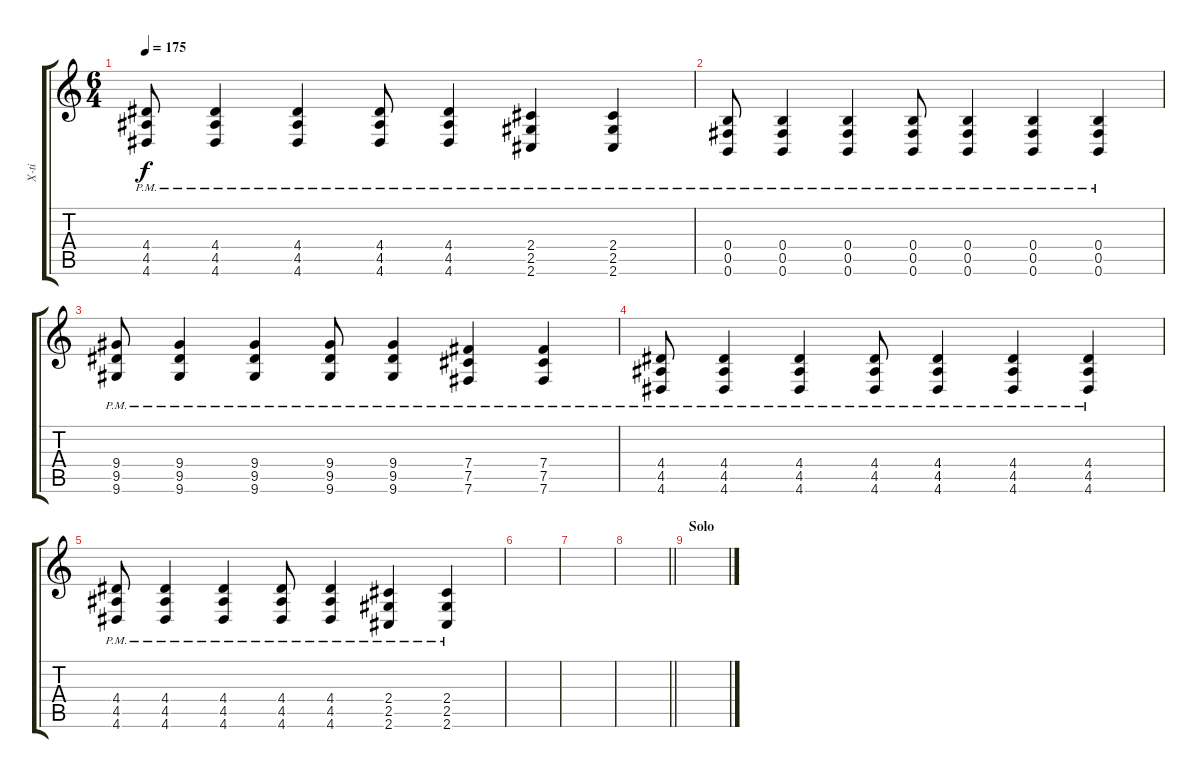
\track ("X-ti" "X-ti") {instrument distortionguitar}
\staff {score tabs}
\tuning (Db4 Ab3 E3 B2 Gb2 B1) {hide}
\ts (6 4)
\tempo 175
\clef g2
\ks c
(4.4{pm} 4.5{pm} 4.6{pm}).8{dy f} (4.4{pm} 4.5{pm} 4.6{pm}).4 (4.4{pm} 4.5{pm} 4.6{pm}).4 (4.4{pm} 4.5{pm} 4.6{pm}).8 (4.4{pm} 4.5{pm} 4.6{pm}).4 (2.4{pm} 2.5{pm} 2.6{pm}).4 (2.4{pm} 2.5{pm} 2.6{pm}).4 |
(0.4{pm} 0.5{pm} 0.6{pm}).8 (0.4{pm} 0.5{pm} 0.6{pm}).4 (0.4{pm} 0.5{pm} 0.6{pm}).4 (0.4{pm} 0.5{pm} 0.6{pm}).8 (0.4{pm} 0.5{pm} 0.6{pm}).4 (0.4{pm} 0.5{pm} 0.6{pm}).4 (0.4{pm} 0.5{pm} 0.6{pm}).4 |
(9.4{pm} 9.5{pm} 9.6{pm}).8 (9.4{pm} 9.5{pm} 9.6{pm}).4 (9.4{pm} 9.5{pm} 9.6{pm}).4 (9.4{pm} 9.5{pm} 9.6{pm}).8 (9.4{pm} 9.5{pm} 9.6{pm}).4 (7.4{pm} 7.5{pm} 7.6{pm}).4 (7.4{pm} 7.5{pm} 7.6{pm}).4 |
(4.4{pm} 4.5{pm} 4.6{pm}).8 (4.4{pm} 4.5{pm} 4.6{pm}).4 (4.4{pm} 4.5{pm} 4.6{pm}).4 (4.4{pm} 4.5{pm} 4.6{pm}).8 (4.4{pm} 4.5{pm} 4.6{pm}).4 (4.4{pm} 4.5{pm} 4.6{pm}).4 (4.4{pm} 4.5{pm} 4.6{pm}).4 |
(4.4{pm} 4.5{pm} 4.6{pm}).8 (4.4{pm} 4.5{pm} 4.6{pm}).4 (4.4{pm} 4.5{pm} 4.6{pm}).4 (4.4{pm} 4.5{pm} 4.6{pm}).8 (4.4{pm} 4.5{pm} 4.6{pm}).4 (2.4{pm} 2.5{pm} 2.6{pm}).4 (2.4{pm} 2.5{pm} 2.6{pm}).4 |
|
|
\barLineRight lightlight
|
\section ("" "Solo")
